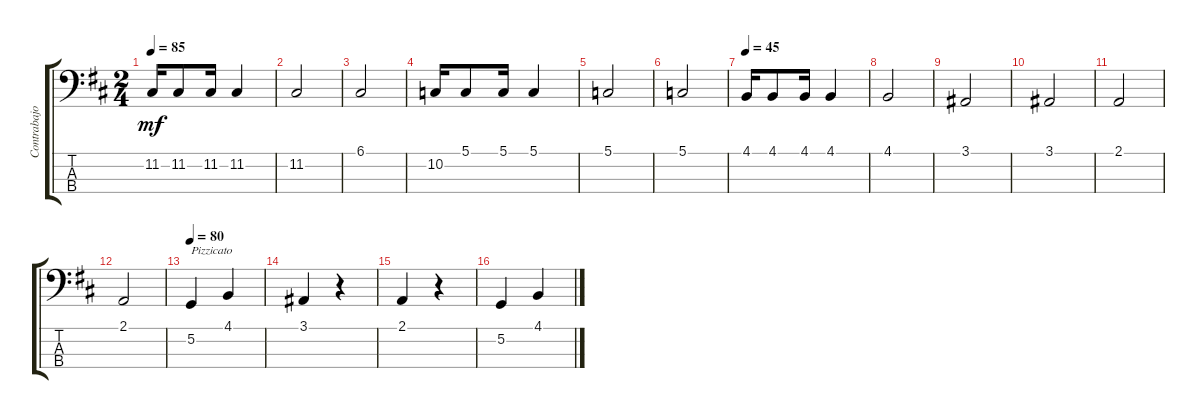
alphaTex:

\track ("Contrabajo" "Contrabajo") {instrument contrabass}
\staff {score tabs}
\tuning (G1 D1 A0 E0) {hide}
\ts (2 4)
\tempo 85
\clef f4
\ks d
11.2.16{dy mf} 11.2.8 11.2.16 11.2.4 |
11.2.2 |
6.1.2 |
10.2.16 5.1.8 5.1.16 5.1.4 |
5.1.2 |
5.1.2 |
\tempo 45
4.1.16 4.1.8 4.1.16 4.1.4 |
4.1.2 |
3.1.2 |
3.1.2 |
2.1.2 |
2.1.2 |
\tempo 80
5.2.4{txt "Pizzicato" instrument pizzicatostrings} 4.1.4 |
3.1.4 r.4 |
2.1.4 r.4 |
5.2.4 4.1.4
